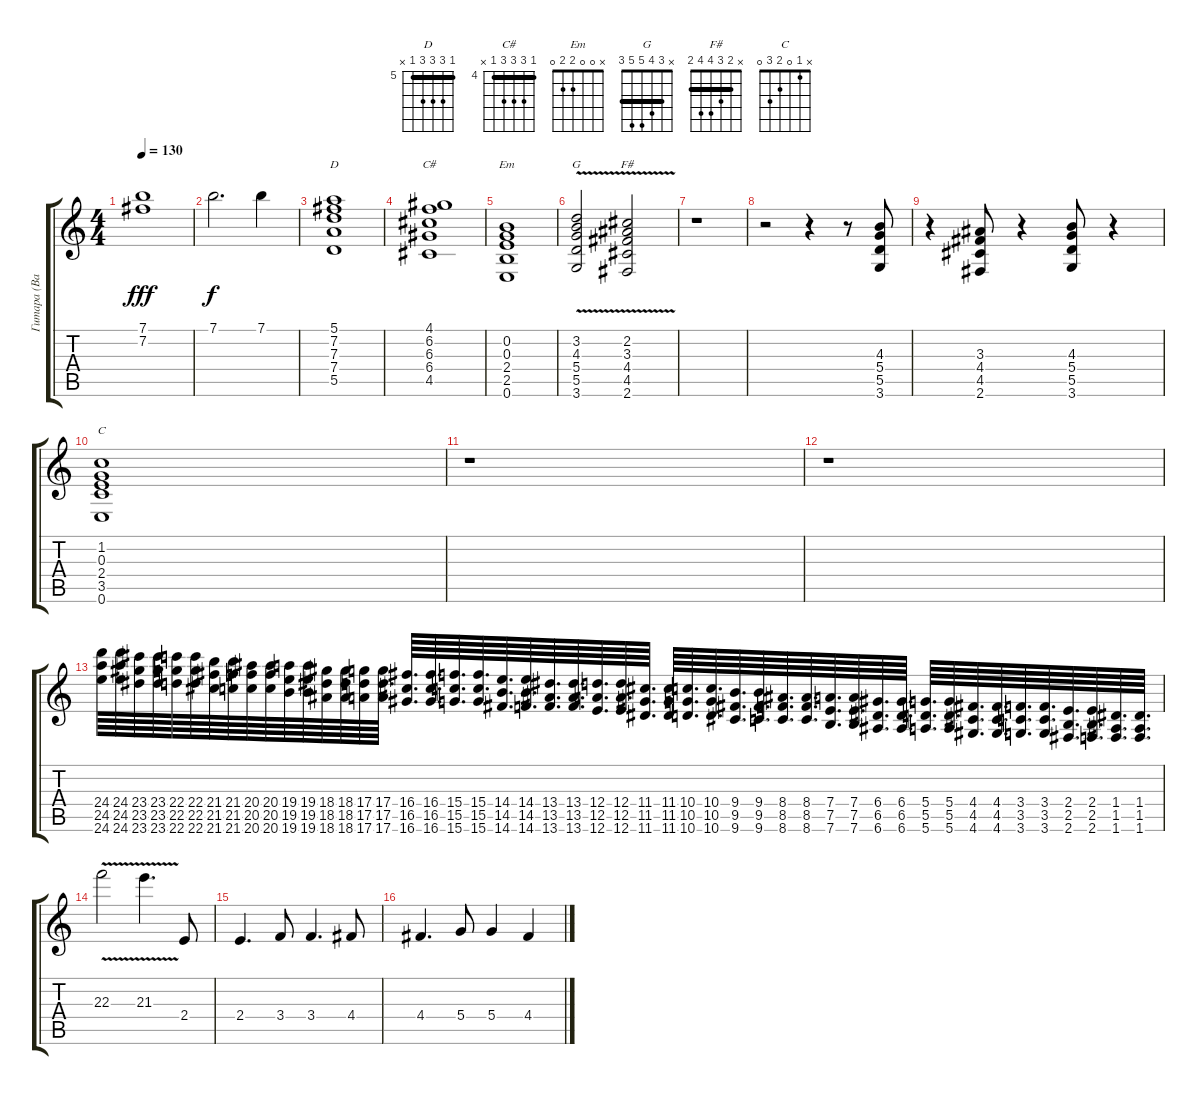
\track ("Гитара (Вадим)" "Гитара (Ва") {instrument distortionguitar}
\staff {score tabs}
\tuning (E4 B3 G3 D3 A2 E2) {hide}
\chord ("D" 5 7 7 7 5 x) {firstfret 5 barre 5}
\chord ("C#" 4 6 6 6 4 x) {firstfret 4 barre 4}
\chord ("Em" x 0 0 2 2 0)
\chord ("G" x 3 4 5 5 3) {barre 3}
\chord ("F#" x 2 3 4 4 2) {barre 2}
\chord ("C" x 1 0 2 3 0)
\ts (4 4)
\tempo 130
\clef g2
\ks c
(7.1 7.2).1{dy fff} |
7.1.2{d dy f} 7.1.4 |
(5.1 7.2 7.3 7.4 5.5).1{ch "D"} |
(4.1 6.2 6.3 6.4 4.5).1{ch "C#"} |
(0.2 0.3 2.4 2.5 0.6).1{ch "Em"} |
(3.2{v} 4.3 5.4 5.5 3.6).2{ch "G"} (2.2{v} 3.3 4.4 4.5 2.6).2{ch "F#"} |
r.1 |
r.2 r.4 r.8 (4.3 5.4 5.5 3.6).8 |
r.4 (3.3 4.4 4.5 2.6).8 r.4 (4.3 5.4 5.5 3.6).8 r.4 |
(1.2 0.3 2.4 3.5 0.6).1{ch "C"} |
r.1 |
r.1 |
(24.4 24.5 24.6).64 (24.4 24.5 24.6).64 (23.4 23.5 23.6).64 (23.4 23.5 23.6).64 (22.4 22.5 22.6).64 (22.4 22.5 22.6).64 (21.4 21.5 21.6).64 (21.4 21.5 21.6).64 (20.4 20.5 20.6).64 (20.4 20.5 20.6).64 (19.4 19.5 19.6).64 (19.4 19.5 19.6).64 (18.4 18.5 18.6).64 (18.4 18.5 18.6).64 (17.4 17.5 17.6).64 (17.4 17.5 17.6).64{d} (16.4 16.5 16.6).64{d} (16.4 16.5 16.6).64{d} (15.4 15.5 15.6).64{d} (15.4 15.5 15.6).64{d} (14.4 14.5 14.6).64{d} (14.4 14.5 14.6).64{d} (13.4 13.5 13.6).64{d} (13.4 13.5 13.6).64{d} (12.4 12.5 12.6).64{d} (12.4 12.5 12.6).64{d} (11.4 11.5 11.6).64{d} (11.4 11.5 11.6).64 (10.4 10.5 10.6).64{d} (10.4 10.5 10.6).64{d} (9.4 9.5 9.6).64{d} (9.4 9.5 9.6).64{d} (8.4 8.5 8.6).64{d} (8.4 8.5 8.6).64{d} (7.4 7.5 7.6).64{d} (7.4 7.5 7.6).64{d} (6.4 6.5 6.6).64{d} (6.4 6.5 6.6).64{d} (5.4 5.5 5.6).64{d} (5.4 5.5 5.6).64{d} (4.4 4.5 4.6).64{d} (4.4 4.5 4.6).64{d} (3.4 3.5 3.6).64{d} (3.4 3.5 3.6).64{d} (2.4 2.5 2.6).64{d} (2.4 2.5 2.6).64{d} (1.4 1.5 1.6).64{d} (1.4 1.5 1.6).64{d} |
22.3{v}.2 21.3{v}.4{d} 2.4.8 |
2.4.4{d} 3.4.8 3.4.4{d} 4.4.8 |
4.4.4{d} 5.4.8 5.4.4 4.4.4
